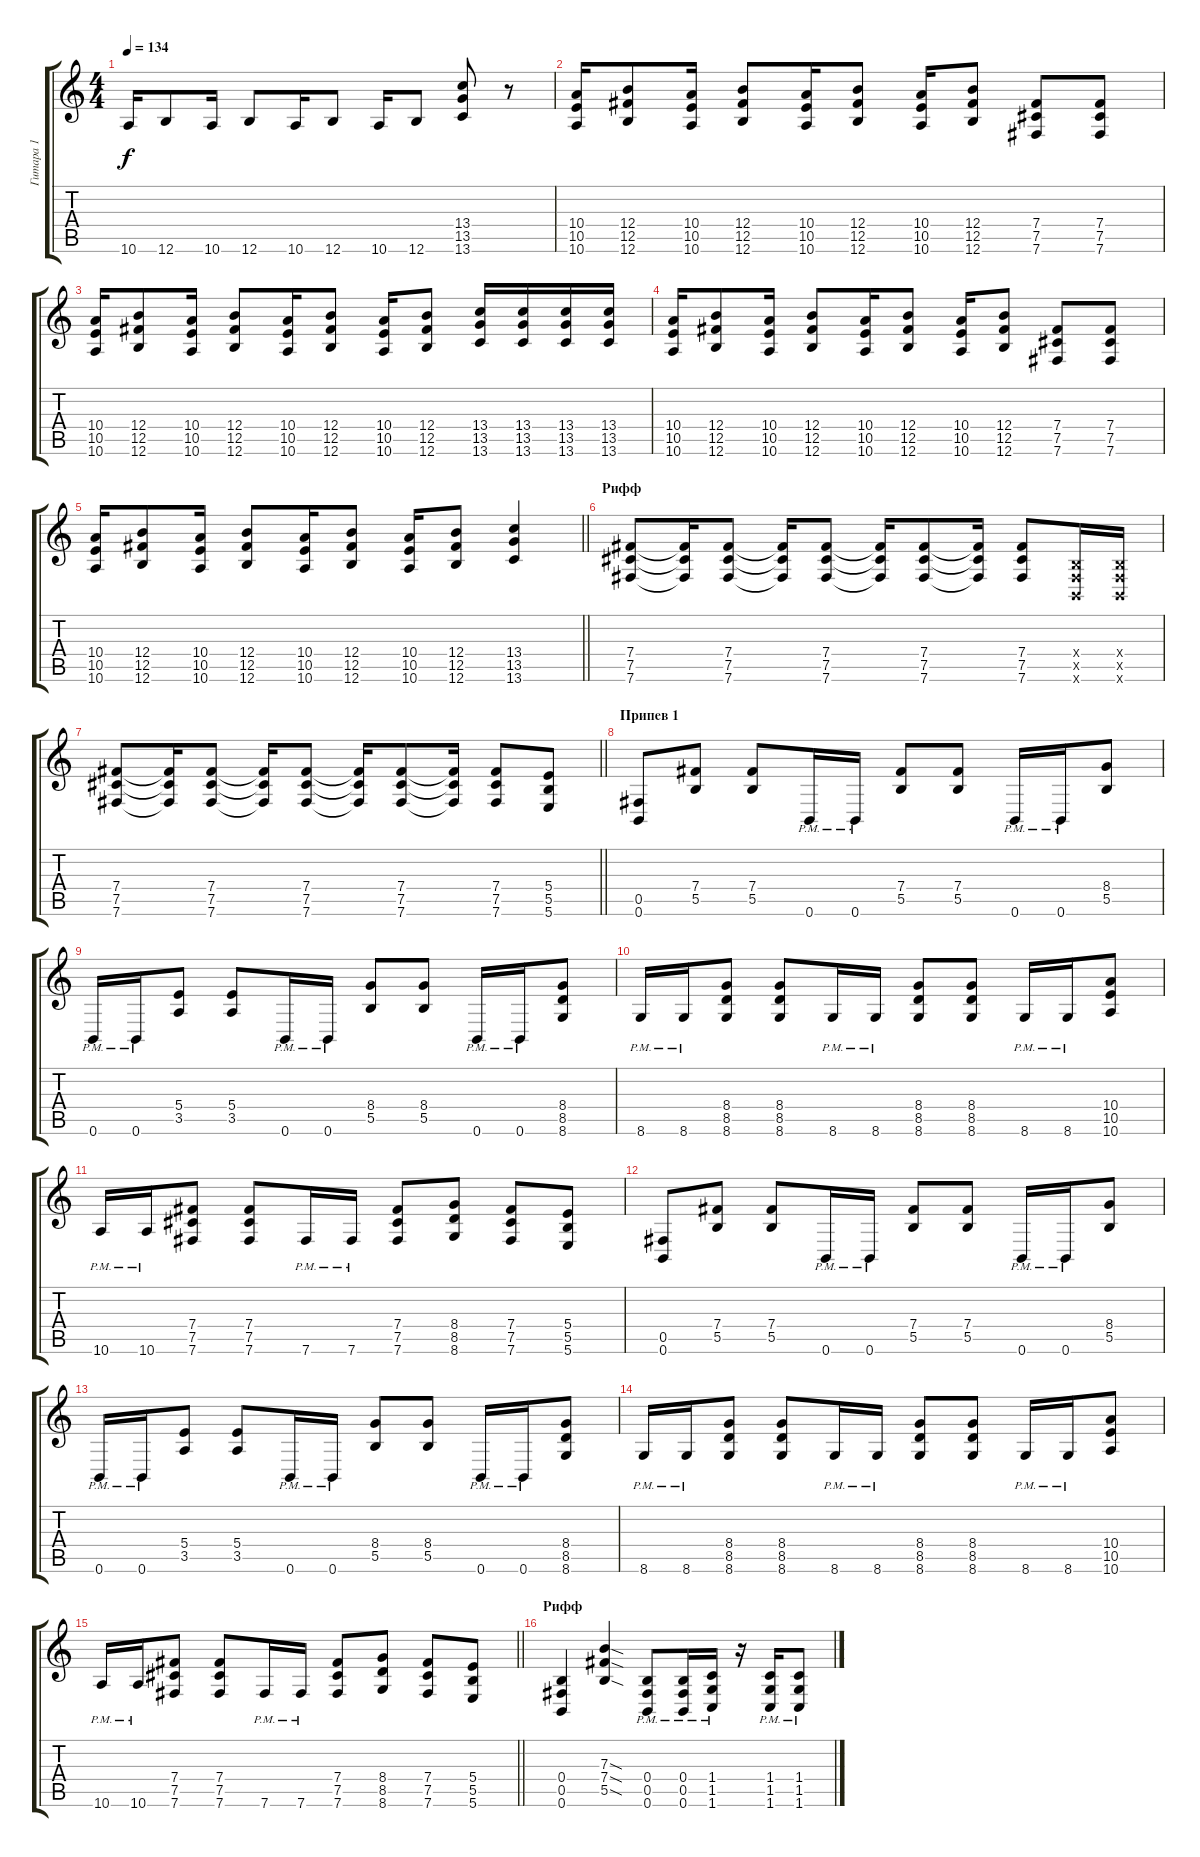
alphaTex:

\track ("Гитара 1" "Гитара 1") {instrument distortionguitar}
\staff {score tabs}
\tuning (Db4 Ab3 E3 B2 Gb2 B1) {hide}
\ts (4 4)
\tempo 134
\clef g2
\ks c
10.6.16{dy f} 12.6.8 10.6.16 12.6.8 10.6.16 12.6.8 10.6.16 12.6.8 (13.4 13.5 13.6).8 r.8 |
(10.4 10.5 10.6).16 (12.4 12.5 12.6).8 (10.4 10.5 10.6).16 (12.4 12.5 12.6).8 (10.4 10.5 10.6).16 (12.4 12.5 12.6).8 (10.4 10.5 10.6).16 (12.4 12.5 12.6).8 (7.4 7.5 7.6).8 (7.4 7.5 7.6).8 |
(10.4 10.5 10.6).16 (12.4 12.5 12.6).8 (10.4 10.5 10.6).16 (12.4 12.5 12.6).8 (10.4 10.5 10.6).16 (12.4 12.5 12.6).8 (10.4 10.5 10.6).16 (12.4 12.5 12.6).8 (13.4 13.5 13.6).16 (13.4 13.5 13.6).16 (13.4 13.5 13.6).16 (13.4 13.5 13.6).16 |
(10.4 10.5 10.6).16 (12.4 12.5 12.6).8 (10.4 10.5 10.6).16 (12.4 12.5 12.6).8 (10.4 10.5 10.6).16 (12.4 12.5 12.6).8 (10.4 10.5 10.6).16 (12.4 12.5 12.6).8 (7.4 7.5 7.6).8 (7.4 7.5 7.6).8 |
\barLineRight lightlight
(10.4 10.5 10.6).16 (12.4 12.5 12.6).8 (10.4 10.5 10.6).16 (12.4 12.5 12.6).8 (10.4 10.5 10.6).16 (12.4 12.5 12.6).8 (10.4 10.5 10.6).16 (12.4 12.5 12.6).8 (13.4 13.5 13.6).4 |
\section ("" "Рифф")
(7.4 7.5 7.6).8 (7.4{t} 7.5{t} 7.6{t}).16 (7.4 7.5 7.6).8 (7.4{t} 7.5{t} 7.6{t}).16 (7.4 7.5 7.6).8 (7.4{t} 7.5{t} 7.6{t}).16 (7.4 7.5 7.6).8 (7.4{t} 7.5{t} 7.6{t}).16 (7.4 7.5 7.6).8 (0.4{x} 0.5{x} 0.6{x}).16 (0.4{x} 0.5{x} 0.6{x}).16 |
\barLineRight lightlight
(7.4 7.5 7.6).8 (7.4{t} 7.5{t} 7.6{t}).16 (7.4 7.5 7.6).8 (7.4{t} 7.5{t} 7.6{t}).16 (7.4 7.5 7.6).8 (7.4{t} 7.5{t} 7.6{t}).16 (7.4 7.5 7.6).8 (7.4{t} 7.5{t} 7.6{t}).16 (7.4 7.5 7.6).8 (5.4 5.5 5.6).8 |
\section ("" "Припев 1")
(0.5 0.6).8 (7.4 5.5).8 (7.4 5.5).8 0.6{pm}.16 0.6{pm}.16 (7.4 5.5).8 (7.4 5.5).8 0.6{pm}.16 0.6{pm}.16 (8.4 5.5).8 |
0.6{pm}.16 0.6{pm}.16 (5.4 3.5).8 (5.4 3.5).8 0.6{pm}.16 0.6{pm}.16 (8.4 5.5).8 (8.4 5.5).8 0.6{pm}.16 0.6{pm}.16 (8.4 8.5 8.6).8 |
8.6{pm}.16 8.6{pm}.16 (8.4 8.5 8.6).8 (8.4 8.5 8.6).8 8.6{pm}.16 8.6{pm}.16 (8.4 8.5 8.6).8 (8.4 8.5 8.6).8 8.6{pm}.16 8.6{pm}.16 (10.4 10.5 10.6).8 |
10.6{pm}.16 10.6{pm}.16 (7.4 7.5 7.6).8 (7.4 7.5 7.6).8 7.6{pm}.16 7.6{pm}.16 (7.4 7.5 7.6).8 (8.4 8.5 8.6).8 (7.4 7.5 7.6).8 (5.4 5.5 5.6).8 |
(0.5 0.6).8 (7.4 5.5).8 (7.4 5.5).8 0.6{pm}.16 0.6{pm}.16 (7.4 5.5).8 (7.4 5.5).8 0.6{pm}.16 0.6{pm}.16 (8.4 5.5).8 |
0.6{pm}.16 0.6{pm}.16 (5.4 3.5).8 (5.4 3.5).8 0.6{pm}.16 0.6{pm}.16 (8.4 5.5).8 (8.4 5.5).8 0.6{pm}.16 0.6{pm}.16 (8.4 8.5 8.6).8 |
8.6{pm}.16 8.6{pm}.16 (8.4 8.5 8.6).8 (8.4 8.5 8.6).8 8.6{pm}.16 8.6{pm}.16 (8.4 8.5 8.6).8 (8.4 8.5 8.6).8 8.6{pm}.16 8.6{pm}.16 (10.4 10.5 10.6).8 |
\barLineRight lightlight
10.6{pm}.16 10.6{pm}.16 (7.4 7.5 7.6).8 (7.4 7.5 7.6).8 7.6{pm}.16 7.6{pm}.16 (7.4 7.5 7.6).8 (8.4 8.5 8.6).8 (7.4 7.5 7.6).8 (5.4 5.5 5.6).8 |
\section ("" "Рифф")
(0.4 0.5 0.6).4 (7.3{sod} 7.4{sod} 5.5{sod}).4 (0.4{pm} 0.5{pm} 0.6{pm}).8 (0.4{pm} 0.5{pm} 0.6{pm}).16 (1.4{pm} 1.5{pm} 1.6{pm}).16 r.16 (1.4{pm} 1.5{pm} 1.6{pm}).16 (1.4{pm} 1.5{pm} 1.6{pm}).8
